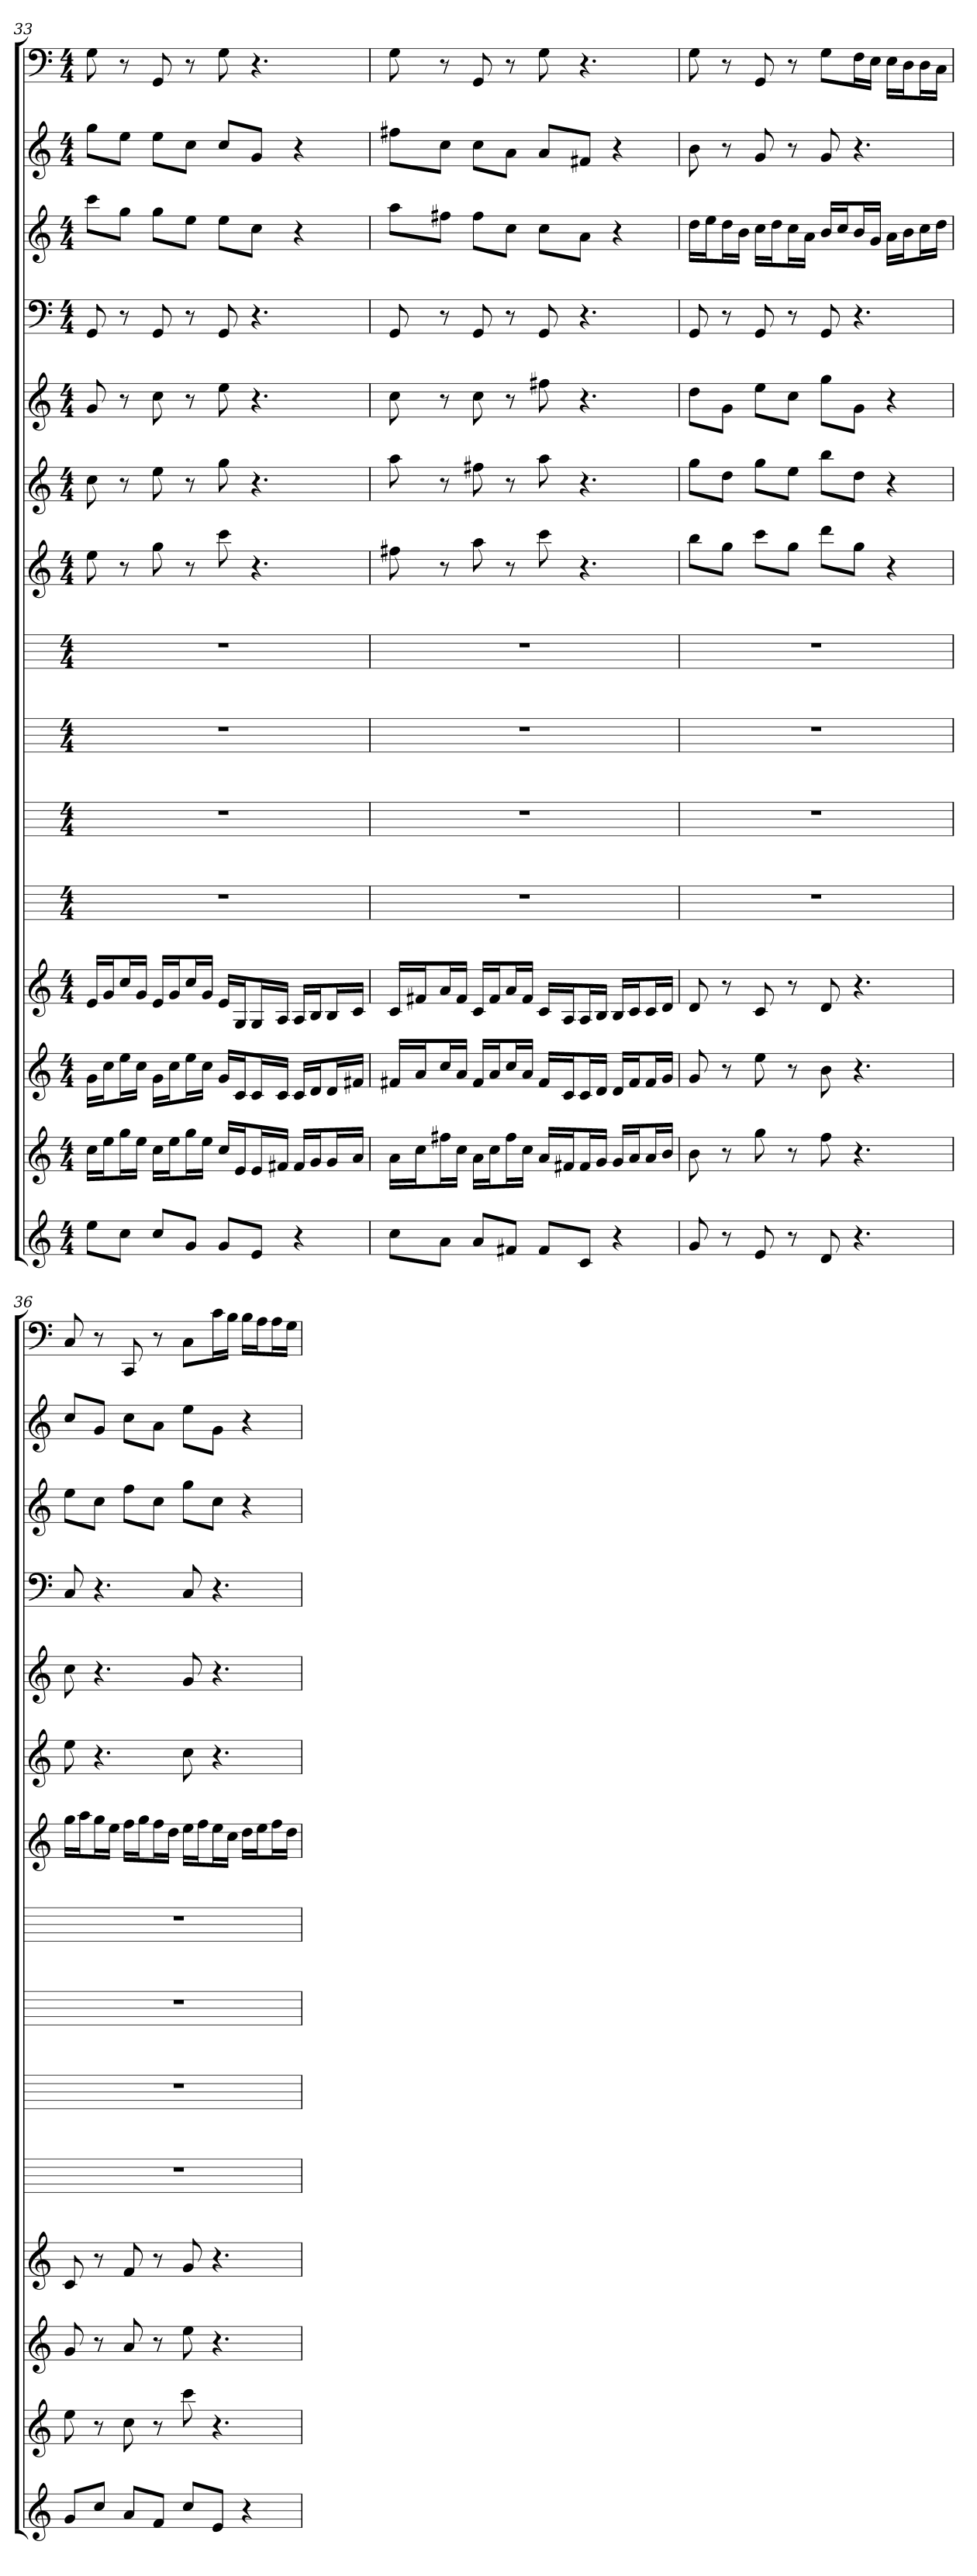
**kern	**kern	**kern	**kern	**kern	**kern	**kern	**kern	**kern	**kern	**kern	**kern	**kern	**kern	**kern
*part15	*part14	*part13	*part12	*part11	*part10	*part9	*part8	*part7	*part6	*part5	*part4	*part3	*part2	*part1
*staff15	*staff14	*staff13	*staff12	*staff11	*staff10	*staff9	*staff8	*staff7	*staff6	*staff5	*staff4	*staff3	*staff2	*staff1
*k[]	*k[]	*k[]	*k[]	*k[]	*k[]	*k[]	*k[]	*k[]	*k[]	*k[]	*k[]	*k[]	*k[]	*k[]
*C:	*C:	*C:	*C:	*C:	*C:	*C:	*C:	*C:	*C:	*C:	*C:	*C:	*C:	*C:
*M4/4	*M4/4	*M4/4	*M4/4	*M4/4	*M4/4	*M4/4	*M4/4	*M4/4	*M4/4	*M4/4	*M4/4	*M4/4	*M4/4	*M4/4
=33	=33	=33	=33	=33	=33	=33	=33	=33	=33	=33	=33	=33	=33	=33
8eeL	16ccLL	16gLL	16eLL	1r	1r	1r	1r	8ee	8cc	8g	8GG	8cccL	8ggL	8G
.	16eeJ	16ccJ	16gJ	.	.	.	.	.	.	.	.	.	.	.
8ccJ	16ggL	16eeL	16ccL	.	.	.	.	8r	8r	8r	8r	8ggJ	8eeJ	8r
.	16eeJJ	16ccJJ	16gJJ	.	.	.	.	.	.	.	.	.	.	.
8ccL	16ccLL	16gLL	16eLL	.	.	.	.	8gg	8ee	8cc	8GG	8ggL	8eeL	8GG
.	16eeJ	16ccJ	16gJ	.	.	.	.	.	.	.	.	.	.	.
8gJ	16ggL	16eeL	16ccL	.	.	.	.	8r	8r	8r	8r	8eeJ	8ccJ	8r
.	16eeJJ	16ccJJ	16gJJ	.	.	.	.	.	.	.	.	.	.	.
8gL	16ccLL	16gLL	16eLL	.	.	.	.	8ccc	8gg	8ee	8GG	8eeL	8ccL	8G
.	16eJ	16cJ	16GJ	.	.	.	.	.	.	.	.	.	.	.
8eJ	16eL	16cL	16GL	.	.	.	.	4.r	4.r	4.r	4.r	8ccJ	8gJ	4.r
.	16f#XJJ	16cJJ	16AJJ	.	.	.	.	.	.	.	.	.	.	.
4r	16f#LL	16cLL	16ALL	.	.	.	.	.	.	.	.	4r	4r	.
.	16gJ	16dJ	16BJ	.	.	.	.	.	.	.	.	.	.	.
.	16gL	16dL	16BL	.	.	.	.	.	.	.	.	.	.	.
.	16aJJ	16f#XJJ	16cJJ	.	.	.	.	.	.	.	.	.	.	.
=34	=34	=34	=34	=34	=34	=34	=34	=34	=34	=34	=34	=34	=34	=34
8ccL	16aLL	16f#XLL	16cLL	1r	1r	1r	1r	8ff#X	8aa	8cc	8GG	8aaL	8ff#XL	8G
.	16ccJ	16aJ	16f#XJ	.	.	.	.	.	.	.	.	.	.	.
8aJ	16ff#XL	16ccL	16aL	.	.	.	.	8r	8r	8r	8r	8ff#XJ	8ccJ	8r
.	16ccJJ	16aJJ	16f#JJ	.	.	.	.	.	.	.	.	.	.	.
8aL	16aLL	16f#LL	16cLL	.	.	.	.	8aa	8ff#X	8cc	8GG	8ff#L	8ccL	8GG
.	16ccJ	16aJ	16f#J	.	.	.	.	.	.	.	.	.	.	.
8f#XJ	16ff#L	16ccL	16aL	.	.	.	.	8r	8r	8r	8r	8ccJ	8aJ	8r
.	16ccJJ	16aJJ	16f#JJ	.	.	.	.	.	.	.	.	.	.	.
8f#L	16aLL	16f#LL	16cLL	.	.	.	.	8ccc	8aa	8ff#X	8GG	8ccL	8aL	8G
.	16f#XJ	16cJ	16AJ	.	.	.	.	.	.	.	.	.	.	.
8cJ	16f#L	16cL	16AL	.	.	.	.	4.r	4.r	4.r	4.r	8aJ	8f#XJ	4.r
.	16gJJ	16dJJ	16BJJ	.	.	.	.	.	.	.	.	.	.	.
4r	16gLL	16dLL	16BLL	.	.	.	.	.	.	.	.	4r	4r	.
.	16aJ	16f#J	16cJ	.	.	.	.	.	.	.	.	.	.	.
.	16aL	16f#L	16cL	.	.	.	.	.	.	.	.	.	.	.
.	16bJJ	16gJJ	16dJJ	.	.	.	.	.	.	.	.	.	.	.
=35	=35	=35	=35	=35	=35	=35	=35	=35	=35	=35	=35	=35	=35	=35
8g	8b	8g	8d	1r	1r	1r	1r	8bbL	8ggL	8ddL	8GG	16ddLL	8b	8G
.	.	.	.	.	.	.	.	.	.	.	.	16eeJ	.	.
8r	8r	8r	8r	.	.	.	.	8ggJ	8ddJ	8gJ	8r	16ddL	8r	8r
.	.	.	.	.	.	.	.	.	.	.	.	16bJJ	.	.
8e	8gg	8ee	8c	.	.	.	.	8cccL	8ggL	8eeL	8GG	16ccLL	8g	8GG
.	.	.	.	.	.	.	.	.	.	.	.	16ddJ	.	.
8r	8r	8r	8r	.	.	.	.	8ggJ	8eeJ	8ccJ	8r	16ccL	8r	8r
.	.	.	.	.	.	.	.	.	.	.	.	16aJJ	.	.
8d	8ff	8b	8d	.	.	.	.	8dddL	8bbL	8ggL	8GG	16bLL	8g	8GL
.	.	.	.	.	.	.	.	.	.	.	.	16ccJ	.	.
4.r	4.r	4.r	4.r	.	.	.	.	8ggJ	8ddJ	8gJ	4.r	16bL	4.r	16FL
.	.	.	.	.	.	.	.	.	.	.	.	16gJJ	.	16EJJ
.	.	.	.	.	.	.	.	4r	4r	4r	.	16aLL	.	16ELL
.	.	.	.	.	.	.	.	.	.	.	.	16bJ	.	16DJ
.	.	.	.	.	.	.	.	.	.	.	.	16ccL	.	16DL
.	.	.	.	.	.	.	.	.	.	.	.	16ddJJ	.	16CJJ
=36	=36	=36	=36	=36	=36	=36	=36	=36	=36	=36	=36	=36	=36	=36
8gL	8ee	8g	8c	1r	1r	1r	1r	16ggLL	8ee	8cc	8C	8eeL	8ccL	8C
.	.	.	.	.	.	.	.	16aaJ	.	.	.	.	.	.
8ccJ	8r	8r	8r	.	.	.	.	16ggL	4.r	4.r	4.r	8ccJ	8gJ	8r
.	.	.	.	.	.	.	.	16eeJJ	.	.	.	.	.	.
8aL	8cc	8a	8f	.	.	.	.	16ffLL	.	.	.	8ffL	8ccL	8CC
.	.	.	.	.	.	.	.	16ggJ	.	.	.	.	.	.
8fJ	8r	8r	8r	.	.	.	.	16ffL	.	.	.	8ccJ	8aJ	8r
.	.	.	.	.	.	.	.	16ddJJ	.	.	.	.	.	.
8ccL	8ccc	8ee	8g	.	.	.	.	16eeLL	8cc	8g	8C	8ggL	8eeL	8CL
.	.	.	.	.	.	.	.	16ffJ	.	.	.	.	.	.
8eJ	4.r	4.r	4.r	.	.	.	.	16eeL	4.r	4.r	4.r	8ccJ	8gJ	16cL
.	.	.	.	.	.	.	.	16ccJJ	.	.	.	.	.	16BJJ
4r	.	.	.	.	.	.	.	16ddLL	.	.	.	4r	4r	16BLL
.	.	.	.	.	.	.	.	16eeJ	.	.	.	.	.	16AJ
.	.	.	.	.	.	.	.	16ffL	.	.	.	.	.	16AL
.	.	.	.	.	.	.	.	16ddJJ	.	.	.	.	.	16GJJ
=	=	=	=	=	=	=	=	=	=	=	=	=	=	=
*-	*-	*-	*-	*-	*-	*-	*-	*-	*-	*-	*-	*-	*-	*-
